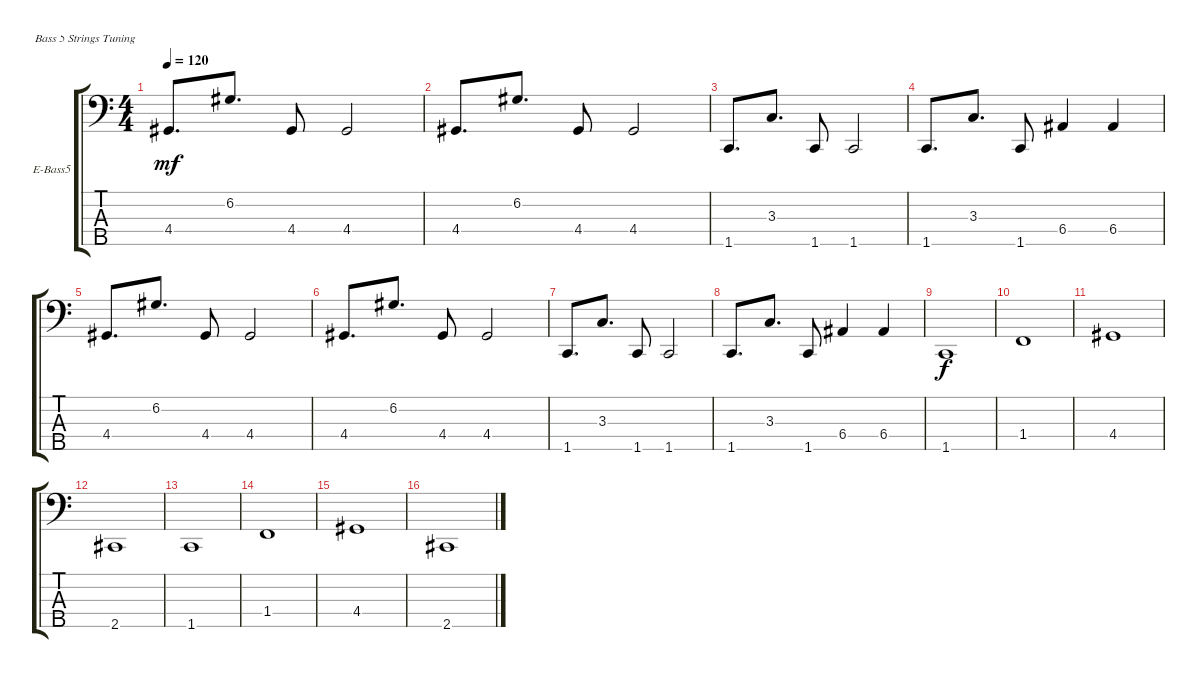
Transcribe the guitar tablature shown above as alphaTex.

\bracketExtendMode groupsimilarinstruments
\firstSystemTrackNameOrientation horizontal
\otherSystemsTrackNameOrientation horizontal
\track ("Electric Bass" "E-Bass5") {instrument electricbassfinger}
\staff {score tabs}
\tuning (G2 D2 A1 E1 B0)
\ts (4 4)
\tempo 120
\clef f4
\scale
0.487395
\ks c
4.4.8{d dy mf instrument electricbassfinger} 6.2.8{d} 4.4.8 4.4.2 |
\scale
0.256303 4.4.8{d} 6.2.8{d} 4.4.8 4.4.2 |
\scale
0.256303 1.5.8{d} 3.3.8{d} 1.5.8 1.5.2 |
\scale
0.333333 1.5.8{d} 3.3.8{d} 1.5.8 6.4.4 6.4.4 |
\scale
0.333333 4.4.8{d} 6.2.8{d} 4.4.8 4.4.2 |
\scale
0.333333 4.4.8{d} 6.2.8{d} 4.4.8 4.4.2 |
\scale
0.333333 1.5.8{d} 3.3.8{d} 1.5.8 1.5.2 |
\scale
0.333333 1.5.8{d} 3.3.8{d} 1.5.8 6.4.4 6.4.4 |
\scale
0.333333 1.5.1{dy f} |
\scale
0.333333 1.4.1 |
\scale
0.333333 4.4.1 |
\scale
0.333333 2.5.1 |
\scale
0.333333 1.5.1 |
\scale
0.333333 1.4.1 |
\scale
0.333333 4.4.1 |
\scale
0.333333 2.5.1
